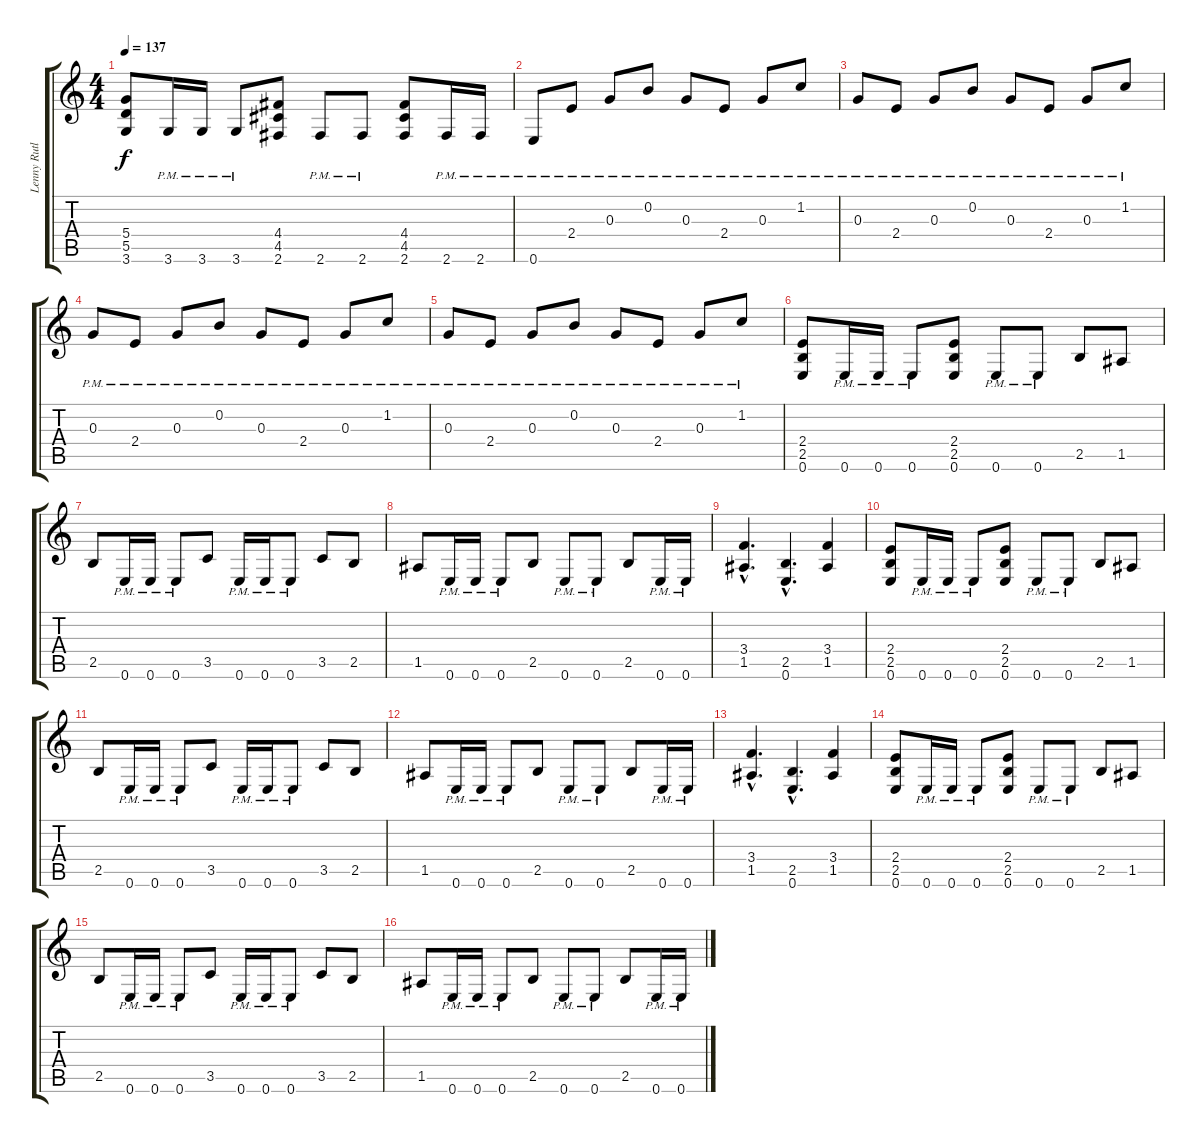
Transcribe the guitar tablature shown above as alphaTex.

\track ("Lenny Rutledge" "Lenny Rutl") {instrument distortionguitar}
\staff {score tabs}
\tuning (E4 B3 G3 D3 A2 E2) {hide}
\ts (4 4)
\tempo 137
\clef g2
\ks c
(5.4 5.5 3.6).8{dy f} 3.6{pm}.16 3.6{pm}.16 3.6{pm}.8 (4.4 4.5 2.6).8 2.6{pm}.8 2.6{pm}.8 (4.4 4.5 2.6).8 2.6{pm}.16 2.6{pm}.16 |
0.6{pm}.8 2.4{pm}.8 0.3{pm}.8 0.2{pm}.8 0.3{pm}.8 2.4{pm}.8 0.3{pm}.8 1.2{pm}.8 |
0.3{pm}.8 2.4{pm}.8 0.3{pm}.8 0.2{pm}.8 0.3{pm}.8 2.4{pm}.8 0.3{pm}.8 1.2{pm}.8 |
0.3{pm}.8 2.4{pm}.8 0.3{pm}.8 0.2{pm}.8 0.3{pm}.8 2.4{pm}.8 0.3{pm}.8 1.2{pm}.8 |
0.3{pm}.8 2.4{pm}.8 0.3{pm}.8 0.2{pm}.8 0.3{pm}.8 2.4{pm}.8 0.3{pm}.8 1.2{pm}.8 |
(2.4 2.5 0.6).8 0.6{pm}.16 0.6{pm}.16 0.6{pm}.8 (2.4 2.5 0.6).8 0.6{pm}.8 0.6{pm}.8 2.5.8 1.5.8 |
2.5.8 0.6{pm}.16 0.6{pm}.16 0.6{pm}.8 3.5.8 0.6{pm}.16 0.6{pm}.16 0.6{pm}.8 3.5.8 2.5.8 |
1.5.8 0.6{pm}.16 0.6{pm}.16 0.6{pm}.8 2.5.8 0.6{pm}.8 0.6{pm}.8 2.5.8 0.6{pm}.16 0.6{pm}.16 |
(3.4{hac} 1.5{hac}).4{d} (2.5{hac} 0.6{hac}).4{d} (3.4 1.5).4 |
(2.4 2.5 0.6).8 0.6{pm}.16 0.6{pm}.16 0.6{pm}.8 (2.4 2.5 0.6).8 0.6{pm}.8 0.6{pm}.8 2.5.8 1.5.8 |
2.5.8 0.6{pm}.16 0.6{pm}.16 0.6{pm}.8 3.5.8 0.6{pm}.16 0.6{pm}.16 0.6{pm}.8 3.5.8 2.5.8 |
1.5.8 0.6{pm}.16 0.6{pm}.16 0.6{pm}.8 2.5.8 0.6{pm}.8 0.6{pm}.8 2.5.8 0.6{pm}.16 0.6{pm}.16 |
(3.4{hac} 1.5{hac}).4{d} (2.5{hac} 0.6{hac}).4{d} (3.4 1.5).4 |
(2.4 2.5 0.6).8 0.6{pm}.16 0.6{pm}.16 0.6{pm}.8 (2.4 2.5 0.6).8 0.6{pm}.8 0.6{pm}.8 2.5.8 1.5.8 |
2.5.8 0.6{pm}.16 0.6{pm}.16 0.6{pm}.8 3.5.8 0.6{pm}.16 0.6{pm}.16 0.6{pm}.8 3.5.8 2.5.8 |
1.5.8 0.6{pm}.16 0.6{pm}.16 0.6{pm}.8 2.5.8 0.6{pm}.8 0.6{pm}.8 2.5.8 0.6{pm}.16 0.6{pm}.16
